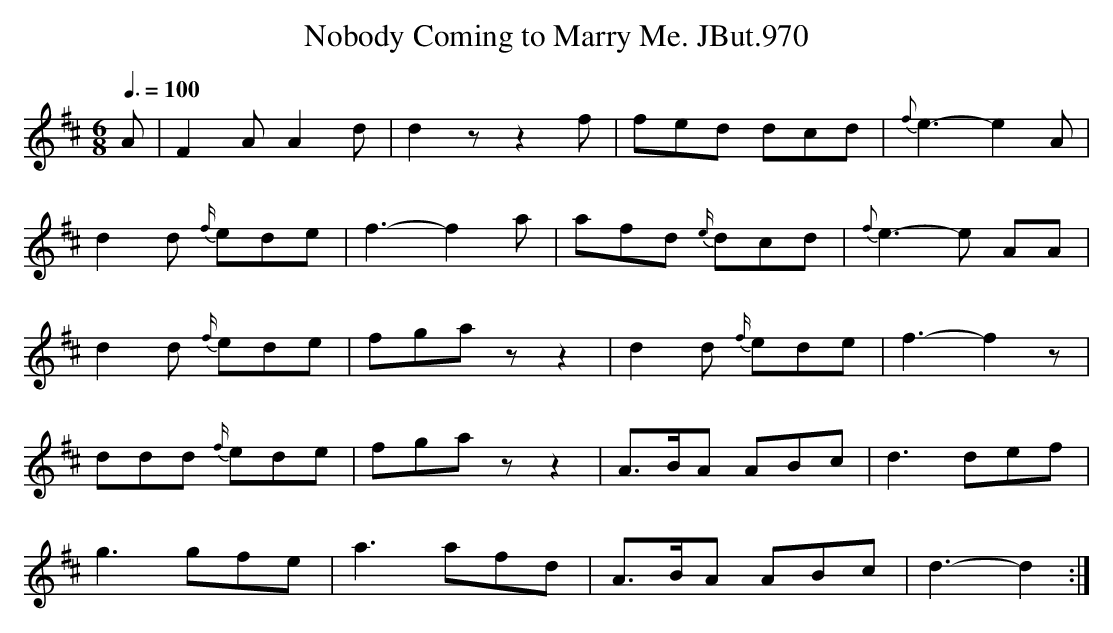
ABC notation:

X:1
T:Nobody Coming to Marry Me. JBut.970
M:6/8
L:1/8
Q:3/8=100
K:D
A|F2A A2d|d2 z z2 f|fed dcd|{f}e3 -e2 A|
d2d {f/}ede|f3- f2 a|afd {e/}dcd|{f}e3 -e AA|
d2d {f/}ede|fga z z2|d2d {f/}ede|f3 -f2 z|
ddd {f/}ede|fga z z2|A>BA ABc|d3 def|
g3 gfe|a3 afd|A>BA ABc|d3 -d2:|
